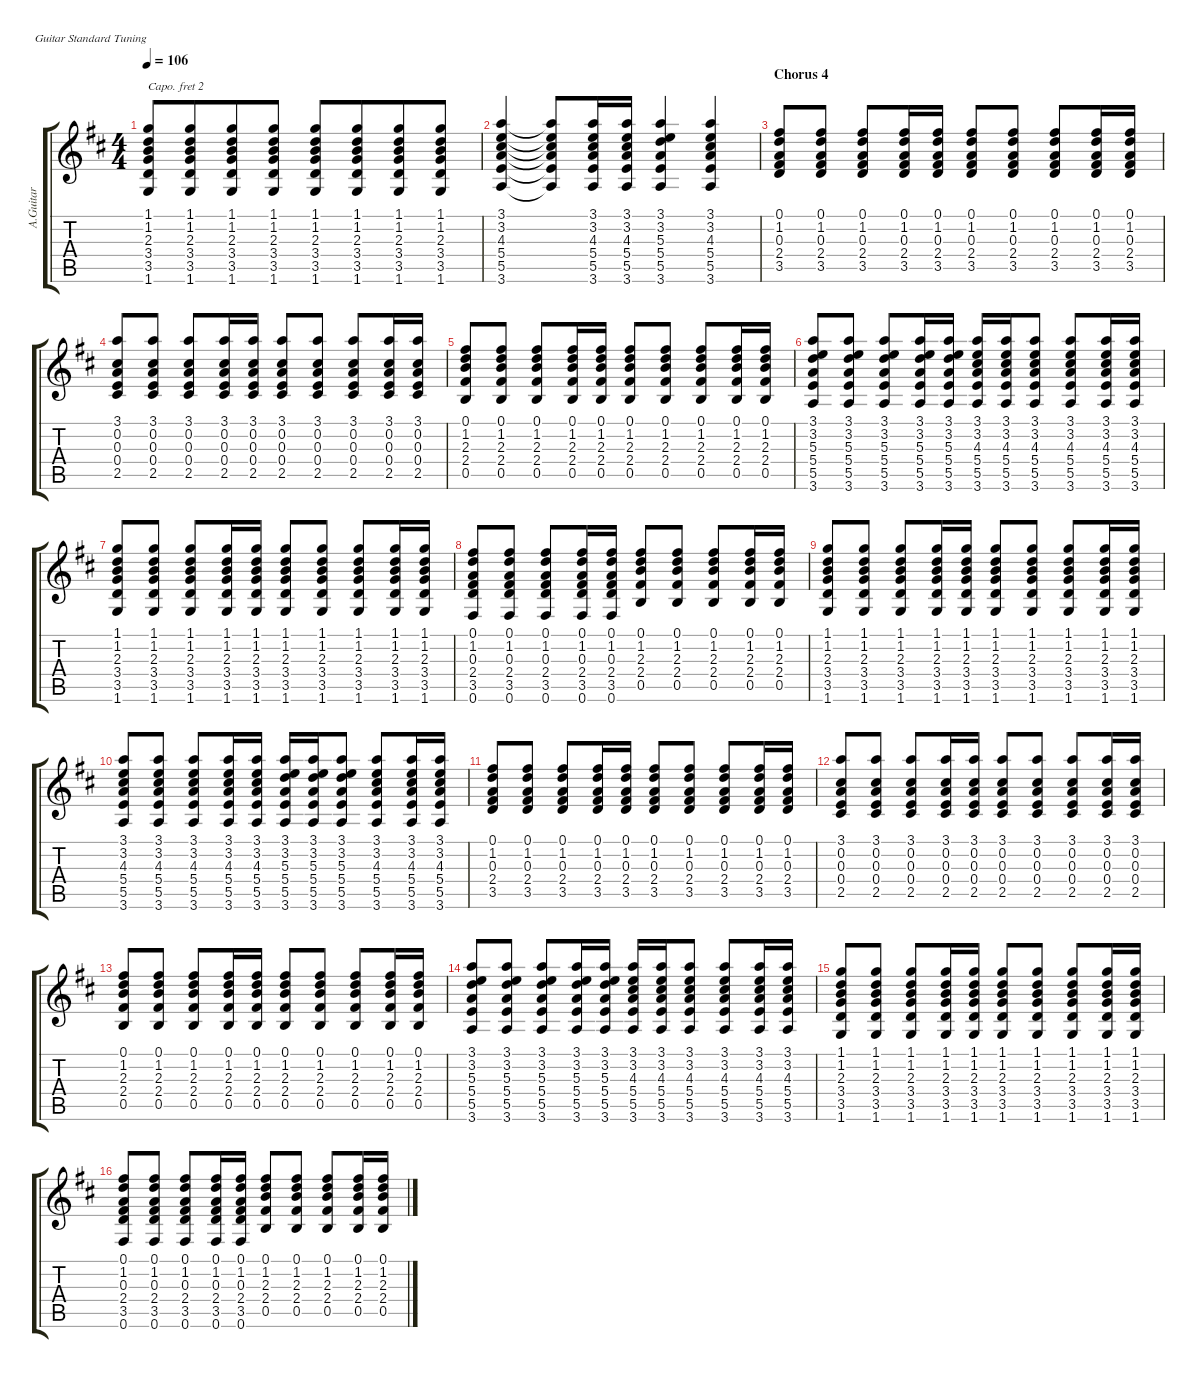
\defaultSystemsLayout 4
\hideDynamics
\track ("A.Guitar" "A.Guitar") {defaultSystemsLayout 4 instrument acousticguitarsteel}
\staff {score tabs}
\capo 2
\tuning (E4 B3 G3 D3 A2 E2)
\ts (4 4)
\tempo 106
\clef g2
\ks d
(1.6{acc forcenatural} 3.5{acc forcenatural} 3.4{acc forcenatural} 2.3{acc forcenatural} 1.2{acc forcenatural} 1.1{acc forcenatural}).8{dy mf beam Up beam merge} (1.6{acc forcenatural} 3.5{acc forcenatural} 3.4{acc forcenatural} 2.3{acc forcenatural} 1.2{acc forcenatural} 1.1{acc forcenatural}).8{beam Up beam merge} (1.6{acc forcenatural} 3.5{acc forcenatural} 3.4{acc forcenatural} 2.3{acc forcenatural} 1.2{acc forcenatural} 1.1{acc forcenatural}).8{beam Up beam merge} (1.6{acc forcenatural} 3.5{acc forcenatural} 3.4{acc forcenatural} 2.3{acc forcenatural} 1.2{acc forcenatural} 1.1{acc forcenatural}).8{beam Up} (1.6{acc forcenatural} 3.5{acc forcenatural} 3.4{acc forcenatural} 2.3{acc forcenatural} 1.2{acc forcenatural} 1.1{acc forcenatural}).8{beam Up beam merge} (1.6{acc forcenatural} 3.5{acc forcenatural} 3.4{acc forcenatural} 2.3{acc forcenatural} 1.2{acc forcenatural} 1.1{acc forcenatural}).8{beam Up beam merge} (1.6{acc forcenatural} 3.5{acc forcenatural} 3.4{acc forcenatural} 2.3{acc forcenatural} 1.2{acc forcenatural} 1.1{acc forcenatural}).8{beam Up beam merge} (1.6{acc forcenatural} 3.5{acc forcenatural} 3.4{acc forcenatural} 2.3{acc forcenatural} 1.2{acc forcenatural} 1.1{acc forcenatural}).8{beam Up} |
(3.6{acc forcenatural} 5.5{acc forcenatural} 5.4{acc forcenatural} 4.3{acc #} 3.2{acc forcenatural} 3.1{acc forcenatural}).4{beam Up} (3.6{t acc forcenatural} 5.5{t acc forcenatural} 5.4{t acc forcenatural} 4.3{t acc #} 3.2{t acc forcenatural} 3.1{t acc forcenatural}).8{beam Up} (3.6{acc forcenatural} 5.5{acc forcenatural} 5.4{acc forcenatural} 4.3{acc #} 3.2{acc forcenatural} 3.1{acc forcenatural}).16{beam Up} (3.6{acc forcenatural} 5.5{acc forcenatural} 5.4{acc forcenatural} 4.3{acc #} 3.2{acc forcenatural} 3.1{acc forcenatural}).16{beam Up} (3.6{acc forcenatural} 5.5{acc forcenatural} 5.4{acc forcenatural} 5.3{acc forcenatural} 3.2{acc forcenatural} 3.1{acc forcenatural}).4{beam Up} (3.6{acc forcenatural} 5.5{acc forcenatural} 5.4{acc forcenatural} 4.3{acc #} 3.2{acc forcenatural} 3.1{acc forcenatural}).4{beam Up} |
\section ("" "Chorus 4")
(3.5{acc forcenatural} 2.4{acc #} 0.3{acc forcenatural} 1.2{acc forcenatural} 0.1{acc #}).8{beam Up} (3.5{acc forcenatural} 2.4{acc #} 0.3{acc forcenatural} 1.2{acc forcenatural} 0.1{acc #}).8{beam Up} (3.5{acc forcenatural} 2.4{acc #} 0.3{acc forcenatural} 1.2{acc forcenatural} 0.1{acc #}).8{beam Up} (3.5{acc forcenatural} 2.4{acc #} 0.3{acc forcenatural} 1.2{acc forcenatural} 0.1{acc #}).16{beam Up} (3.5{acc forcenatural} 2.4{acc #} 0.3{acc forcenatural} 1.2{acc forcenatural} 0.1{acc #}).16{beam Up} (3.5{acc forcenatural} 2.4{acc #} 0.3{acc forcenatural} 1.2{acc forcenatural} 0.1{acc #}).8{beam Up} (3.5{acc forcenatural} 2.4{acc #} 0.3{acc forcenatural} 1.2{acc forcenatural} 0.1{acc #}).8{beam Up} (3.5{acc forcenatural} 2.4{acc #} 0.3{acc forcenatural} 1.2{acc forcenatural} 0.1{acc #}).8{beam Up} (3.5{acc forcenatural} 2.4{acc #} 0.3{acc forcenatural} 1.2{acc forcenatural} 0.1{acc #}).16{beam Up} (3.5{acc forcenatural} 2.4{acc #} 0.3{acc forcenatural} 1.2{acc forcenatural} 0.1{acc #}).16{beam Up} |
(2.5{acc #} 0.4{acc forcenatural} 0.3{acc forcenatural} 0.2{acc #} 3.1{acc forcenatural}).8{beam Up} (2.5{acc #} 0.4{acc forcenatural} 0.3{acc forcenatural} 0.2{acc #} 3.1{acc forcenatural}).8{beam Up} (2.5{acc #} 0.4{acc forcenatural} 0.3{acc forcenatural} 0.2{acc #} 3.1{acc forcenatural}).8{beam Up} (2.5{acc #} 0.4{acc forcenatural} 0.3{acc forcenatural} 0.2{acc #} 3.1{acc forcenatural}).16{beam Up} (2.5{acc #} 0.4{acc forcenatural} 0.3{acc forcenatural} 0.2{acc #} 3.1{acc forcenatural}).16{beam Up} (2.5{acc #} 0.4{acc forcenatural} 0.3{acc forcenatural} 0.2{acc #} 3.1{acc forcenatural}).8{beam Up} (2.5{acc #} 0.4{acc forcenatural} 0.3{acc forcenatural} 0.2{acc #} 3.1{acc forcenatural}).8{beam Up} (2.5{acc #} 0.4{acc forcenatural} 0.3{acc forcenatural} 0.2{acc #} 3.1{acc forcenatural}).8{beam Up} (2.5{acc #} 0.4{acc forcenatural} 0.3{acc forcenatural} 0.2{acc #} 3.1{acc forcenatural}).16{beam Up} (2.5{acc #} 0.4{acc forcenatural} 0.3{acc forcenatural} 0.2{acc #} 3.1{acc forcenatural}).16{beam Up} |
(0.5{acc forcenatural} 2.4{acc #} 2.3{acc forcenatural} 1.2{acc forcenatural} 0.1{acc #}).8{beam Up} (0.5{acc forcenatural} 2.4{acc #} 2.3{acc forcenatural} 1.2{acc forcenatural} 0.1{acc #}).8{beam Up} (0.5{acc forcenatural} 2.4{acc #} 2.3{acc forcenatural} 1.2{acc forcenatural} 0.1{acc #}).8{beam Up} (0.5{acc forcenatural} 2.4{acc #} 2.3{acc forcenatural} 1.2{acc forcenatural} 0.1{acc #}).16{beam Up} (0.5{acc forcenatural} 2.4{acc #} 2.3{acc forcenatural} 1.2{acc forcenatural} 0.1{acc #}).16{beam Up} (0.5{acc forcenatural} 2.4{acc #} 2.3{acc forcenatural} 1.2{acc forcenatural} 0.1{acc #}).8{beam Up} (0.5{acc forcenatural} 2.4{acc #} 2.3{acc forcenatural} 1.2{acc forcenatural} 0.1{acc #}).8{beam Up} (0.5{acc forcenatural} 2.4{acc #} 2.3{acc forcenatural} 1.2{acc forcenatural} 0.1{acc #}).8{beam Up} (0.5{acc forcenatural} 2.4{acc #} 2.3{acc forcenatural} 1.2{acc forcenatural} 0.1{acc #}).16{beam Up} (0.5{acc forcenatural} 2.4{acc #} 2.3{acc forcenatural} 1.2{acc forcenatural} 0.1{acc #}).16{beam Up} |
(3.6{acc forcenatural} 5.5{acc forcenatural} 5.4{acc forcenatural} 5.3{acc forcenatural} 3.2{acc forcenatural} 3.1{acc forcenatural}).8{beam Up} (3.6{acc forcenatural} 5.5{acc forcenatural} 5.4{acc forcenatural} 5.3{acc forcenatural} 3.2{acc forcenatural} 3.1{acc forcenatural}).8{beam Up} (3.6{acc forcenatural} 5.5{acc forcenatural} 5.4{acc forcenatural} 5.3{acc forcenatural} 3.2{acc forcenatural} 3.1{acc forcenatural}).8{beam Up} (3.6{acc forcenatural} 5.5{acc forcenatural} 5.4{acc forcenatural} 5.3{acc forcenatural} 3.2{acc forcenatural} 3.1{acc forcenatural}).16{beam Up} (3.6{acc forcenatural} 5.5{acc forcenatural} 5.4{acc forcenatural} 5.3{acc forcenatural} 3.2{acc forcenatural} 3.1{acc forcenatural}).16{beam Up} (3.6{acc forcenatural} 5.5{acc forcenatural} 5.4{acc forcenatural} 4.3{acc #} 3.2{acc forcenatural} 3.1{acc forcenatural}).16{beam Up} (3.6{acc forcenatural} 5.5{acc forcenatural} 5.4{acc forcenatural} 4.3{acc #} 3.2{acc forcenatural} 3.1{acc forcenatural}).16{beam Up} (3.6{acc forcenatural} 5.5{acc forcenatural} 5.4{acc forcenatural} 4.3{acc #} 3.2{acc forcenatural} 3.1{acc forcenatural}).8{beam Up} (3.6{acc forcenatural} 5.5{acc forcenatural} 5.4{acc forcenatural} 4.3{acc #} 3.2{acc forcenatural} 3.1{acc forcenatural}).8{beam Up} (3.6{acc forcenatural} 5.5{acc forcenatural} 5.4{acc forcenatural} 4.3{acc #} 3.2{acc forcenatural} 3.1{acc forcenatural}).16{beam Up} (3.6{acc forcenatural} 5.5{acc forcenatural} 5.4{acc forcenatural} 4.3{acc #} 3.2{acc forcenatural} 3.1{acc forcenatural}).16{beam Up} |
(1.1{acc forcenatural} 1.2{acc forcenatural} 2.3{acc forcenatural} 3.4{acc forcenatural} 3.5{acc forcenatural} 1.6{acc forcenatural}).8{beam Up} (1.1{acc forcenatural} 1.2{acc forcenatural} 2.3{acc forcenatural} 3.4{acc forcenatural} 3.5{acc forcenatural} 1.6{acc forcenatural}).8{beam Up} (1.1{acc forcenatural} 1.2{acc forcenatural} 2.3{acc forcenatural} 3.4{acc forcenatural} 3.5{acc forcenatural} 1.6{acc forcenatural}).8{beam Up} (1.1{acc forcenatural} 1.2{acc forcenatural} 2.3{acc forcenatural} 3.4{acc forcenatural} 3.5{acc forcenatural} 1.6{acc forcenatural}).16{beam Up} (1.1{acc forcenatural} 1.2{acc forcenatural} 2.3{acc forcenatural} 3.4{acc forcenatural} 3.5{acc forcenatural} 1.6{acc forcenatural}).16{beam Up} (1.1{acc forcenatural} 1.2{acc forcenatural} 2.3{acc forcenatural} 3.4{acc forcenatural} 3.5{acc forcenatural} 1.6{acc forcenatural}).8{beam Up} (1.1{acc forcenatural} 1.2{acc forcenatural} 2.3{acc forcenatural} 3.4{acc forcenatural} 3.5{acc forcenatural} 1.6{acc forcenatural}).8{beam Up} (1.1{acc forcenatural} 1.2{acc forcenatural} 2.3{acc forcenatural} 3.4{acc forcenatural} 3.5{acc forcenatural} 1.6{acc forcenatural}).8{beam Up} (1.1{acc forcenatural} 1.2{acc forcenatural} 2.3{acc forcenatural} 3.4{acc forcenatural} 3.5{acc forcenatural} 1.6{acc forcenatural}).16{beam Up} (1.1{acc forcenatural} 1.2{acc forcenatural} 2.3{acc forcenatural} 3.4{acc forcenatural} 3.5{acc forcenatural} 1.6{acc forcenatural}).16{beam Up} |
(0.1{acc #} 1.2{acc forcenatural} 0.3{acc forcenatural} 2.4{acc #} 3.5{acc forcenatural} 0.6{acc #}).8{beam Up} (0.1{acc #} 1.2{acc forcenatural} 0.3{acc forcenatural} 2.4{acc #} 3.5{acc forcenatural} 0.6{acc #}).8{beam Up} (0.1{acc #} 1.2{acc forcenatural} 0.3{acc forcenatural} 2.4{acc #} 3.5{acc forcenatural} 0.6{acc #}).8{beam Up} (0.1{acc #} 1.2{acc forcenatural} 0.3{acc forcenatural} 2.4{acc #} 3.5{acc forcenatural} 0.6{acc #}).16{beam Up} (0.1{acc #} 1.2{acc forcenatural} 0.3{acc forcenatural} 2.4{acc #} 3.5{acc forcenatural} 0.6{acc #}).16{beam Up} (0.5{acc forcenatural} 2.4{acc #} 2.3{acc forcenatural} 1.2{acc forcenatural} 0.1{acc #}).8{beam Up} (0.5{acc forcenatural} 2.4{acc #} 2.3{acc forcenatural} 1.2{acc forcenatural} 0.1{acc #}).8{beam Up} (0.5{acc forcenatural} 2.4{acc #} 2.3{acc forcenatural} 1.2{acc forcenatural} 0.1{acc #}).8{beam Up} (0.5{acc forcenatural} 2.4{acc #} 2.3{acc forcenatural} 1.2{acc forcenatural} 0.1{acc #}).16{beam Up} (0.5{acc forcenatural} 2.4{acc #} 2.3{acc forcenatural} 1.2{acc forcenatural} 0.1{acc #}).16{beam Up} |
(1.1{acc forcenatural} 1.2{acc forcenatural} 2.3{acc forcenatural} 3.4{acc forcenatural} 3.5{acc forcenatural} 1.6{acc forcenatural}).8{beam Up} (1.1{acc forcenatural} 1.2{acc forcenatural} 2.3{acc forcenatural} 3.4{acc forcenatural} 3.5{acc forcenatural} 1.6{acc forcenatural}).8{beam Up} (1.1{acc forcenatural} 1.2{acc forcenatural} 2.3{acc forcenatural} 3.4{acc forcenatural} 3.5{acc forcenatural} 1.6{acc forcenatural}).8{beam Up} (1.1{acc forcenatural} 1.2{acc forcenatural} 2.3{acc forcenatural} 3.4{acc forcenatural} 3.5{acc forcenatural} 1.6{acc forcenatural}).16{beam Up} (1.1{acc forcenatural} 1.2{acc forcenatural} 2.3{acc forcenatural} 3.4{acc forcenatural} 3.5{acc forcenatural} 1.6{acc forcenatural}).16{beam Up} (1.1{acc forcenatural} 1.2{acc forcenatural} 2.3{acc forcenatural} 3.4{acc forcenatural} 3.5{acc forcenatural} 1.6{acc forcenatural}).8{beam Up} (1.1{acc forcenatural} 1.2{acc forcenatural} 2.3{acc forcenatural} 3.4{acc forcenatural} 3.5{acc forcenatural} 1.6{acc forcenatural}).8{beam Up} (1.1{acc forcenatural} 1.2{acc forcenatural} 2.3{acc forcenatural} 3.4{acc forcenatural} 3.5{acc forcenatural} 1.6{acc forcenatural}).8{beam Up} (1.1{acc forcenatural} 1.2{acc forcenatural} 2.3{acc forcenatural} 3.4{acc forcenatural} 3.5{acc forcenatural} 1.6{acc forcenatural}).16{beam Up} (1.1{acc forcenatural} 1.2{acc forcenatural} 2.3{acc forcenatural} 3.4{acc forcenatural} 3.5{acc forcenatural} 1.6{acc forcenatural}).16{beam Up} |
(3.6{acc forcenatural} 5.5{acc forcenatural} 5.4{acc forcenatural} 4.3{acc #} 3.2{acc forcenatural} 3.1{acc forcenatural}).8{beam Up} (3.6{acc forcenatural} 5.5{acc forcenatural} 5.4{acc forcenatural} 4.3{acc #} 3.2{acc forcenatural} 3.1{acc forcenatural}).8{beam Up} (3.6{acc forcenatural} 5.5{acc forcenatural} 5.4{acc forcenatural} 4.3{acc #} 3.2{acc forcenatural} 3.1{acc forcenatural}).8{beam Up} (3.6{acc forcenatural} 5.5{acc forcenatural} 5.4{acc forcenatural} 4.3{acc #} 3.2{acc forcenatural} 3.1{acc forcenatural}).16{beam Up} (3.6{acc forcenatural} 5.5{acc forcenatural} 5.4{acc forcenatural} 4.3{acc #} 3.2{acc forcenatural} 3.1{acc forcenatural}).16{beam Up} (3.6{acc forcenatural} 5.5{acc forcenatural} 5.4{acc forcenatural} 5.3{acc forcenatural} 3.2{acc forcenatural} 3.1{acc forcenatural}).16{beam Up} (3.6{acc forcenatural} 5.5{acc forcenatural} 5.4{acc forcenatural} 5.3{acc forcenatural} 3.2{acc forcenatural} 3.1{acc forcenatural}).16{beam Up} (3.6{acc forcenatural} 5.5{acc forcenatural} 5.4{acc forcenatural} 5.3{acc forcenatural} 3.2{acc forcenatural} 3.1{acc forcenatural}).8{beam Up} (3.6{acc forcenatural} 5.5{acc forcenatural} 5.4{acc forcenatural} 4.3{acc #} 3.2{acc forcenatural} 3.1{acc forcenatural}).8{beam Up} (3.6{acc forcenatural} 5.5{acc forcenatural} 5.4{acc forcenatural} 4.3{acc #} 3.2{acc forcenatural} 3.1{acc forcenatural}).16{beam Up} (3.6{acc forcenatural} 5.5{acc forcenatural} 5.4{acc forcenatural} 4.3{acc #} 3.2{acc forcenatural} 3.1{acc forcenatural}).16{beam Up} |
(3.5{acc forcenatural} 2.4{acc #} 0.3{acc forcenatural} 1.2{acc forcenatural} 0.1{acc #}).8{beam Up} (3.5{acc forcenatural} 2.4{acc #} 0.3{acc forcenatural} 1.2{acc forcenatural} 0.1{acc #}).8{beam Up} (3.5{acc forcenatural} 2.4{acc #} 0.3{acc forcenatural} 1.2{acc forcenatural} 0.1{acc #}).8{beam Up} (3.5{acc forcenatural} 2.4{acc #} 0.3{acc forcenatural} 1.2{acc forcenatural} 0.1{acc #}).16{beam Up} (3.5{acc forcenatural} 2.4{acc #} 0.3{acc forcenatural} 1.2{acc forcenatural} 0.1{acc #}).16{beam Up} (3.5{acc forcenatural} 2.4{acc #} 0.3{acc forcenatural} 1.2{acc forcenatural} 0.1{acc #}).8{beam Up} (3.5{acc forcenatural} 2.4{acc #} 0.3{acc forcenatural} 1.2{acc forcenatural} 0.1{acc #}).8{beam Up} (3.5{acc forcenatural} 2.4{acc #} 0.3{acc forcenatural} 1.2{acc forcenatural} 0.1{acc #}).8{beam Up} (3.5{acc forcenatural} 2.4{acc #} 0.3{acc forcenatural} 1.2{acc forcenatural} 0.1{acc #}).16{beam Up} (3.5{acc forcenatural} 2.4{acc #} 0.3{acc forcenatural} 1.2{acc forcenatural} 0.1{acc #}).16{beam Up} |
(2.5{acc #} 0.4{acc forcenatural} 0.3{acc forcenatural} 0.2{acc #} 3.1{acc forcenatural}).8{beam Up} (2.5{acc #} 0.4{acc forcenatural} 0.3{acc forcenatural} 0.2{acc #} 3.1{acc forcenatural}).8{beam Up} (2.5{acc #} 0.4{acc forcenatural} 0.3{acc forcenatural} 0.2{acc #} 3.1{acc forcenatural}).8{beam Up} (2.5{acc #} 0.4{acc forcenatural} 0.3{acc forcenatural} 0.2{acc #} 3.1{acc forcenatural}).16{beam Up} (2.5{acc #} 0.4{acc forcenatural} 0.3{acc forcenatural} 0.2{acc #} 3.1{acc forcenatural}).16{beam Up} (2.5{acc #} 0.4{acc forcenatural} 0.3{acc forcenatural} 0.2{acc #} 3.1{acc forcenatural}).8{beam Up} (2.5{acc #} 0.4{acc forcenatural} 0.3{acc forcenatural} 0.2{acc #} 3.1{acc forcenatural}).8{beam Up} (2.5{acc #} 0.4{acc forcenatural} 0.3{acc forcenatural} 0.2{acc #} 3.1{acc forcenatural}).8{beam Up} (2.5{acc #} 0.4{acc forcenatural} 0.3{acc forcenatural} 0.2{acc #} 3.1{acc forcenatural}).16{beam Up} (2.5{acc #} 0.4{acc forcenatural} 0.3{acc forcenatural} 0.2{acc #} 3.1{acc forcenatural}).16{beam Up} |
(0.5{acc forcenatural} 2.4{acc #} 2.3{acc forcenatural} 1.2{acc forcenatural} 0.1{acc #}).8{beam Up} (0.5{acc forcenatural} 2.4{acc #} 2.3{acc forcenatural} 1.2{acc forcenatural} 0.1{acc #}).8{beam Up} (0.5{acc forcenatural} 2.4{acc #} 2.3{acc forcenatural} 1.2{acc forcenatural} 0.1{acc #}).8{beam Up} (0.5{acc forcenatural} 2.4{acc #} 2.3{acc forcenatural} 1.2{acc forcenatural} 0.1{acc #}).16{beam Up} (0.5{acc forcenatural} 2.4{acc #} 2.3{acc forcenatural} 1.2{acc forcenatural} 0.1{acc #}).16{beam Up} (0.5{acc forcenatural} 2.4{acc #} 2.3{acc forcenatural} 1.2{acc forcenatural} 0.1{acc #}).8{beam Up} (0.5{acc forcenatural} 2.4{acc #} 2.3{acc forcenatural} 1.2{acc forcenatural} 0.1{acc #}).8{beam Up} (0.5{acc forcenatural} 2.4{acc #} 2.3{acc forcenatural} 1.2{acc forcenatural} 0.1{acc #}).8{beam Up} (0.5{acc forcenatural} 2.4{acc #} 2.3{acc forcenatural} 1.2{acc forcenatural} 0.1{acc #}).16{beam Up} (0.5{acc forcenatural} 2.4{acc #} 2.3{acc forcenatural} 1.2{acc forcenatural} 0.1{acc #}).16{beam Up} |
(3.6{acc forcenatural} 5.5{acc forcenatural} 5.4{acc forcenatural} 5.3{acc forcenatural} 3.2{acc forcenatural} 3.1{acc forcenatural}).8{beam Up} (3.6{acc forcenatural} 5.5{acc forcenatural} 5.4{acc forcenatural} 5.3{acc forcenatural} 3.2{acc forcenatural} 3.1{acc forcenatural}).8{beam Up} (3.6{acc forcenatural} 5.5{acc forcenatural} 5.4{acc forcenatural} 5.3{acc forcenatural} 3.2{acc forcenatural} 3.1{acc forcenatural}).8{beam Up} (3.6{acc forcenatural} 5.5{acc forcenatural} 5.4{acc forcenatural} 5.3{acc forcenatural} 3.2{acc forcenatural} 3.1{acc forcenatural}).16{beam Up} (3.6{acc forcenatural} 5.5{acc forcenatural} 5.4{acc forcenatural} 5.3{acc forcenatural} 3.2{acc forcenatural} 3.1{acc forcenatural}).16{beam Up} (3.6{acc forcenatural} 5.5{acc forcenatural} 5.4{acc forcenatural} 4.3{acc #} 3.2{acc forcenatural} 3.1{acc forcenatural}).16{beam Up} (3.6{acc forcenatural} 5.5{acc forcenatural} 5.4{acc forcenatural} 4.3{acc #} 3.2{acc forcenatural} 3.1{acc forcenatural}).16{beam Up} (3.6{acc forcenatural} 5.5{acc forcenatural} 5.4{acc forcenatural} 4.3{acc #} 3.2{acc forcenatural} 3.1{acc forcenatural}).8{beam Up} (3.6{acc forcenatural} 5.5{acc forcenatural} 5.4{acc forcenatural} 4.3{acc #} 3.2{acc forcenatural} 3.1{acc forcenatural}).8{beam Up} (3.6{acc forcenatural} 5.5{acc forcenatural} 5.4{acc forcenatural} 4.3{acc #} 3.2{acc forcenatural} 3.1{acc forcenatural}).16{beam Up} (3.6{acc forcenatural} 5.5{acc forcenatural} 5.4{acc forcenatural} 4.3{acc #} 3.2{acc forcenatural} 3.1{acc forcenatural}).16{beam Up} |
(1.1{acc forcenatural} 1.2{acc forcenatural} 2.3{acc forcenatural} 3.4{acc forcenatural} 3.5{acc forcenatural} 1.6{acc forcenatural}).8{beam Up} (1.1{acc forcenatural} 1.2{acc forcenatural} 2.3{acc forcenatural} 3.4{acc forcenatural} 3.5{acc forcenatural} 1.6{acc forcenatural}).8{beam Up} (1.1{acc forcenatural} 1.2{acc forcenatural} 2.3{acc forcenatural} 3.4{acc forcenatural} 3.5{acc forcenatural} 1.6{acc forcenatural}).8{beam Up} (1.1{acc forcenatural} 1.2{acc forcenatural} 2.3{acc forcenatural} 3.4{acc forcenatural} 3.5{acc forcenatural} 1.6{acc forcenatural}).16{beam Up} (1.1{acc forcenatural} 1.2{acc forcenatural} 2.3{acc forcenatural} 3.4{acc forcenatural} 3.5{acc forcenatural} 1.6{acc forcenatural}).16{beam Up} (1.1{acc forcenatural} 1.2{acc forcenatural} 2.3{acc forcenatural} 3.4{acc forcenatural} 3.5{acc forcenatural} 1.6{acc forcenatural}).8{beam Up} (1.1{acc forcenatural} 1.2{acc forcenatural} 2.3{acc forcenatural} 3.4{acc forcenatural} 3.5{acc forcenatural} 1.6{acc forcenatural}).8{beam Up} (1.1{acc forcenatural} 1.2{acc forcenatural} 2.3{acc forcenatural} 3.4{acc forcenatural} 3.5{acc forcenatural} 1.6{acc forcenatural}).8{beam Up} (1.1{acc forcenatural} 1.2{acc forcenatural} 2.3{acc forcenatural} 3.4{acc forcenatural} 3.5{acc forcenatural} 1.6{acc forcenatural}).16{beam Up} (1.1{acc forcenatural} 1.2{acc forcenatural} 2.3{acc forcenatural} 3.4{acc forcenatural} 3.5{acc forcenatural} 1.6{acc forcenatural}).16{beam Up} |
(0.1{acc #} 1.2{acc forcenatural} 0.3{acc forcenatural} 2.4{acc #} 3.5{acc forcenatural} 0.6{acc #}).8{beam Up} (0.1{acc #} 1.2{acc forcenatural} 0.3{acc forcenatural} 2.4{acc #} 3.5{acc forcenatural} 0.6{acc #}).8{beam Up} (0.1{acc #} 1.2{acc forcenatural} 0.3{acc forcenatural} 2.4{acc #} 3.5{acc forcenatural} 0.6{acc #}).8{beam Up} (0.1{acc #} 1.2{acc forcenatural} 0.3{acc forcenatural} 2.4{acc #} 3.5{acc forcenatural} 0.6{acc #}).16{beam Up} (0.1{acc #} 1.2{acc forcenatural} 0.3{acc forcenatural} 2.4{acc #} 3.5{acc forcenatural} 0.6{acc #}).16{beam Up} (0.5{acc forcenatural} 2.4{acc #} 2.3{acc forcenatural} 1.2{acc forcenatural} 0.1{acc #}).8{beam Up} (0.5{acc forcenatural} 2.4{acc #} 2.3{acc forcenatural} 1.2{acc forcenatural} 0.1{acc #}).8{beam Up} (0.5{acc forcenatural} 2.4{acc #} 2.3{acc forcenatural} 1.2{acc forcenatural} 0.1{acc #}).8{beam Up} (0.5{acc forcenatural} 2.4{acc #} 2.3{acc forcenatural} 1.2{acc forcenatural} 0.1{acc #}).16{beam Up} (0.5{acc forcenatural} 2.4{acc #} 2.3{acc forcenatural} 1.2{acc forcenatural} 0.1{acc #}).16{beam Up}
